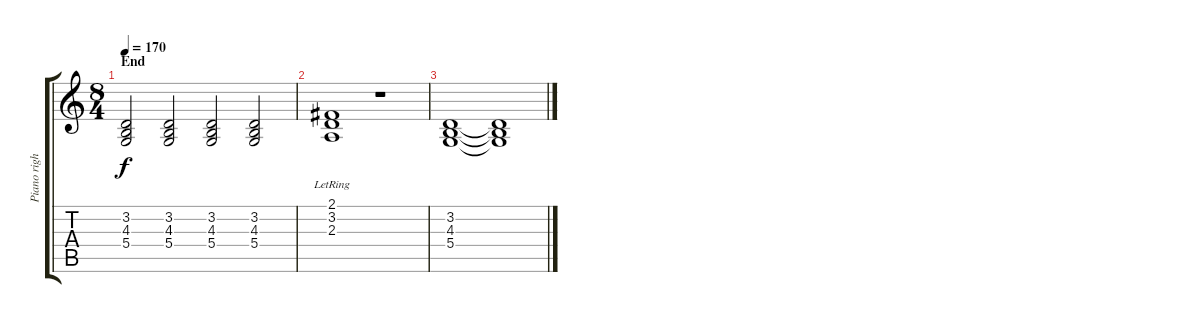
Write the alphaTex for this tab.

\track ("Piano right hand" "Piano righ") {instrument acousticgrandpiano}
\staff {score tabs}
\tuning (E4 B3 G3 D3 A2 E2) {hide}
\ts (8 4)
\section ("" "End")
\tempo 170
\clef g2
\ks c
(3.2 4.3 5.4).2{dy f volume 10} (3.2 4.3 5.4).2 (3.2 4.3 5.4).2 (3.2 4.3 5.4).2 |
(2.1{lr} 3.2{lr} 2.3{lr}).1 r.1 |
(3.2 4.3 5.4).1 (3.2{t} 4.3{t} 5.4{t}).1
